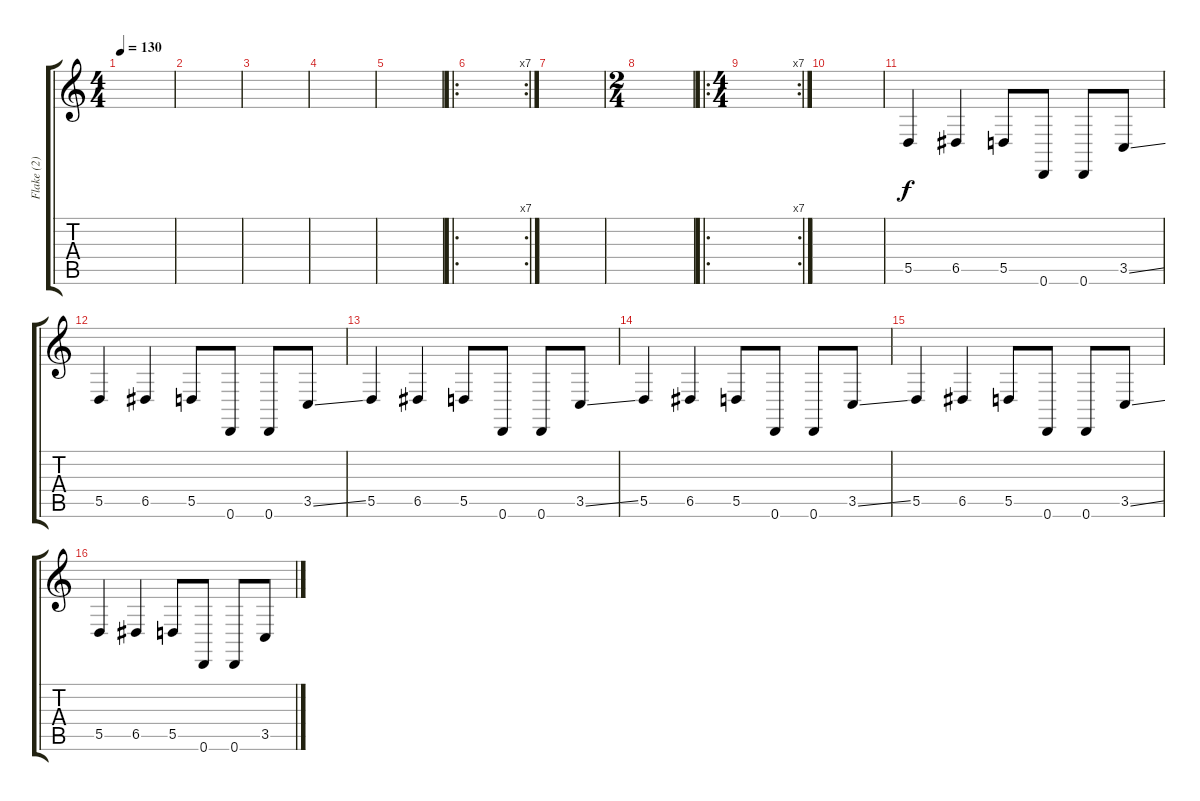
\track ("Flake (2)" "Flake (2)") {instrument lead2sawtooth}
\staff {score tabs}
\tuning (E4 B3 G3 D3 A2 D2) {hide}
\ts (4 4)
\tempo 130
\clef g2
\ks c
|
|
|
|
|
\ro
\rc 7
|
|
\ts (2 4)
|
\ro
\rc 7
\ts (4 4)
|
|
5.5.4 6.5.4 5.5.8 0.6.8 0.6.8 3.5{ss}.8 |
5.5.4 6.5.4 5.5.8 0.6.8 0.6.8 3.5{ss}.8 |
5.5.4 6.5.4 5.5.8 0.6.8 0.6.8 3.5{ss}.8 |
5.5.4 6.5.4 5.5.8 0.6.8 0.6.8 3.5{ss}.8 |
5.5.4 6.5.4 5.5.8 0.6.8 0.6.8 3.5{ss}.8 |
5.5.4 6.5.4 5.5.8 0.6.8 0.6.8 3.5{ss}.8
